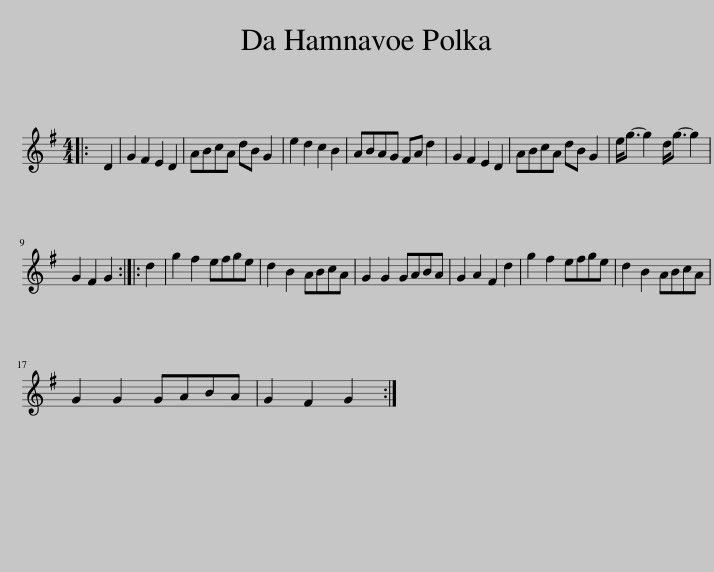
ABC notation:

X:1
L:1/8
M:4/4
I:linebreak $
K:G
V:1 treble
V:1
|: D2 | G2 F2 E2 D2 | ABcA dB G2 | e2 d2 c2 B2 | ABAG FA d2 | %5
 G2 F2 E2 D2 | ABcA dB G2 | e<g- g2 d<g- g2 |$ G2 F2 G2 :: d2 | %10
 g2 f2 efge | d2 B2 ABcA | G2 G2 GABA | G2 A2 F2 d2 | g2 f2 efge | %15
 d2 B2 ABcA |$ G2 G2 GABA | G2 F2 G2 :| %18
